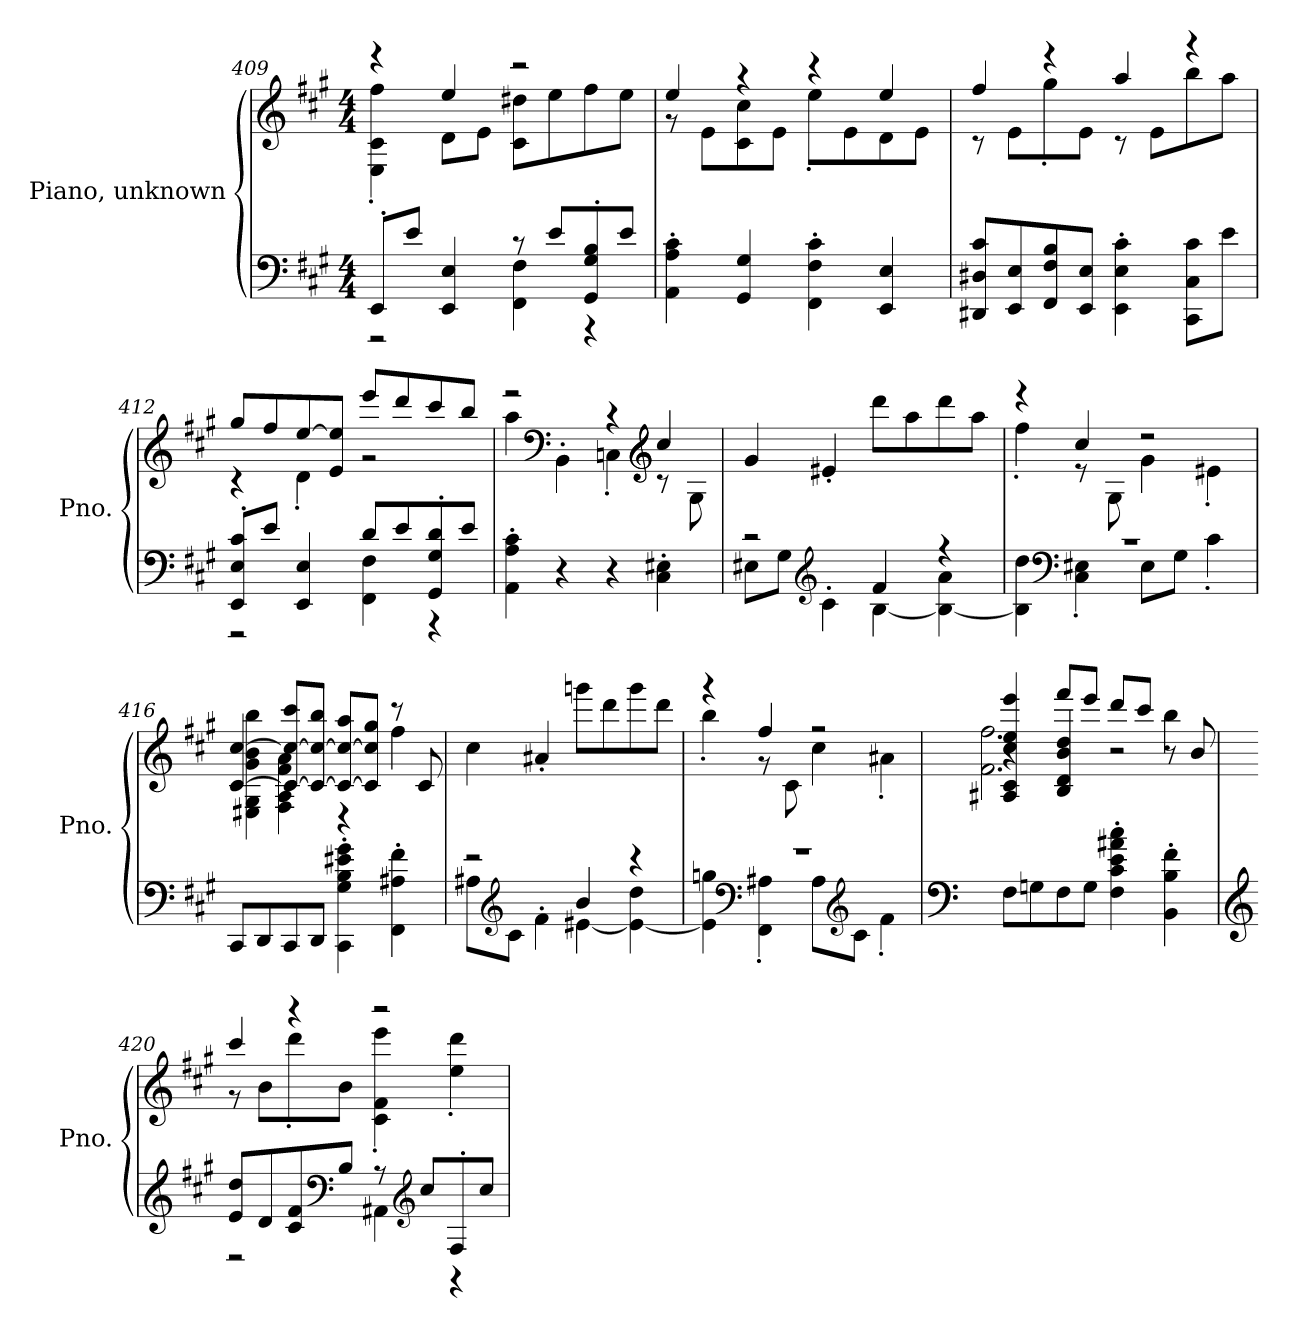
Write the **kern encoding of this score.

**kern	**kern
*part1	*part1
*staff2	*staff1
*I"Piano, unknown	*
*I'Pno.	*
*clefF4	*clefG2
*k[f#c#g#]	*k[f#c#g#]
*M4/4	*M4/4
=409	=409
*^	*^
8EE'/L	2r	4r	4E\' 4c#\' 4ff#\'
8e/J	.	.	.
4EE/ 4E/	.	4ee/	8d\L
.	.	.	8e\J
8r	4FF#\ 4F#\	2r	8c#\ 8dd#X\L
8e/L	.	.	8ee\
8GG#/' 8G#/' 8B/'	4r	.	8ff#\
8e/J	.	.	8ee\J
*v	*v	*	*
=410	=410	=410
4AA\' 4A\' 4c#\'	4ee/	8r
.	.	8e\L
4GG#/ 4G#/	4r	8c#\ 8cc#\
.	.	8e\J
4FF#\' 4F#\' 4c#\'	4r	8ee'\L
.	.	8e\
4EE/ 4E/	4ee/	8d\
.	.	8e\J
!!LO:LB:g=z	!!
=411	=411	=411
8DD#X/ 8D#X/ 8c#/L	4ff#/	8r
8EE/ 8E/	.	8e\L
8FF#/ 8F#/ 8B/	4r	8gg#'\
8EE/ 8E/J	.	8e\J
4EE\' 4E\' 4c#\'	4aa/	8r
.	.	8e\L
8CC#\ 8C#\ 8c#\L	4r	8bb\
8e\J	.	8aa\J
=412	=412	=412
*^	*	*
8EE/' 8E/' 8c#/'L	2r	8gg#/L	4r
8e/J	.	8ff#/	.
4EE/ 4E/	.	[8ee/	4d'\
.	.	8e/ 8ee/]J	.
8d/L	4FF#\ 4F#\	8eee/L	2r
8e/	.	8ddd/	.
8GG#/' 8G#/' 8d/'	4r	8ccc#/	.
8e/J	.	8bb/J	.
*v	*v	*	*
=413	=413	=413
4AA\' 4A\' 4c#\'	2r	4aa\
*	*clefF4	*
4r	.	4BB'\
4r	4r	4Cn'\
*	*clefG2	*
4C#\' 4E#X\'	4cc#/	8r
.	.	8G#\
*	*v	*v
=414	=414
*^	*
2r	8E#X\L	4g#/
.	8G#\J	.
*clefG2	*	*
.	4c#'\	4e#X'/
4f#/	[4B\	8ddd\L
.	.	8aa\
4r	4B\_ 4a\	8ddd\
.	.	8aa\J
!!LO:LB:g=z
=415	=415	=415
*	*	*^
1r	4B\] 4dd\	4r	4ff#'\
*clefF4	*	*	*
.	4C#\' 4E#X\'	4cc#/	8r
.	.	.	8G#\
.	8E#\L	2r	4g#\
.	8G#\J	.	.
.	4c#'\	.	4e#X'\
*v	*v	*	*
=416	=416	=416
8CC#/L	[4c#/ [4cc#/	4E#X\ 4G#\ 4g#\ 4b\ 4bb\
8DD/	.	.
8CC#/	8c#/_ 8cc#/_ 8ccc#/L	4F#\ 4A\ 4f#\ 4a\
8DD/J	8c#/_ 8cc#/_ 8bb/J	.
4CC#\' 4G#\' 4B\' 4e#X\' 4g#\'	8c#/_ 8cc#/_ 8aa/L	4r
.	8c#/] 8cc#/] 8gg#/J	.
4FF#\' 4A#X\' 4f#\'	8r	4ff#\
.	8c#/	.
*	*v	*v
=417	=417
*^	*
2r	8A#X\L	4cc#\
*clefG2	*	*
.	8c#\J	.
.	4f#'\	4a#X'/
4b/	[4e#X\	8gggn\L
.	.	8ddd\
4r	4e#\_ 4dd\	8ggg\
.	.	8ddd\J
!!LO:LB:g=z
=418	=418	=418
*	*	*^
1r	4e#\] 4ggn\	4r	4bb'\
*clefF4	*	*	*
.	4FF#\' 4A#X\'	4ff#/	8r
.	.	.	8c#\
.	8A#\L	2r	4cc#\
*clefG2	*	*	*
.	8c#\J	.	.
.	4f#'\	.	4a#X'\
*v	*v	*	*
*	*v	*v
=419	=419
*clefF4	*
*	*^
*	*	*^
8F#\L	4A#X/ 4c#/ 4cc#/ 4ee/ 4eee/	2.f#\ 2.ff#\	4r
8Gn\	.	.	.
8F#\	8fff#/L	.	4B/ 4d/ 4b/ 4dd/
8G\J	8eee/J	.	.
4F#\' 4c#\' 4e\' 4a#X\' 4cc#\'	8ddd/L	.	2r
.	8ccc#/J	.	.
4BB\' 4B\' 4f#\'	8r	4bb\	.
.	8b/	.	.
*	*v	*v	*v
=420	=420
*clefG2	*
*^	*^
8e/ 8dd/L	2r	4ccc#/	8r
8d/	.	.	8b\L
8c#/ 8f#/	.	4r	8ddd'\
*clefF4	*	*	*
8B/J	.	.	8b\J
8r	4AA#X\	2r	4c#\' 4f#\' 4eee\'
*clefG2	*	*	*
8cc#/L	.	.	.
8F#'/	4r	.	4ee\' 4ddd\'
8cc#/J	.	.	.
*v	*v	*	*
*	*v	*v
=	=
*-	*-
